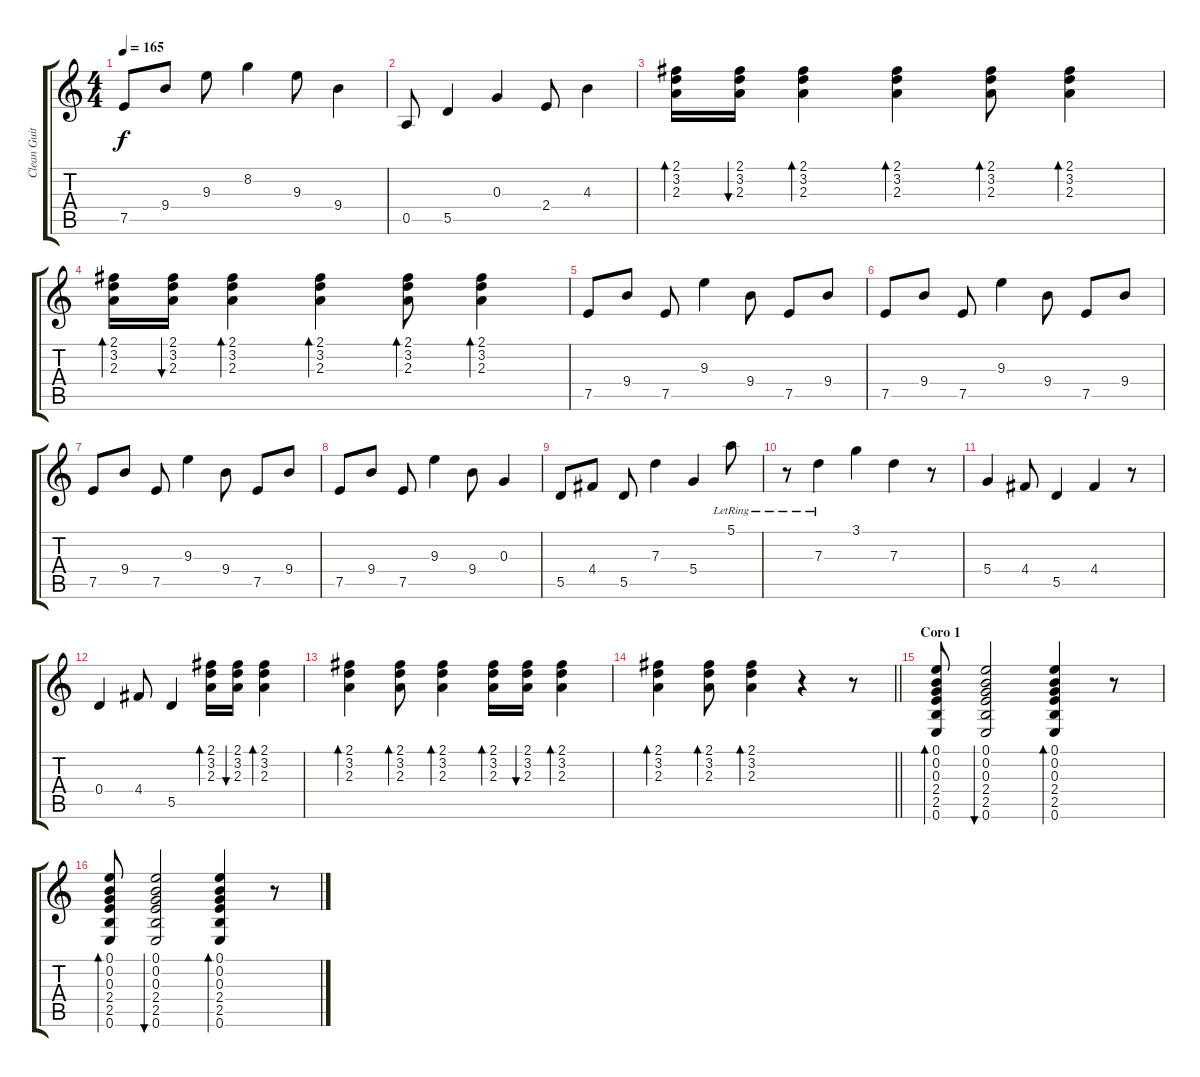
\track ("Clean Guitar" "Clean Guit") {instrument electricguitarclean}
\staff {score tabs}
\tuning (E4 B3 G3 D3 A2 E2) {hide}
\ts (4 4)
\tempo 165
\clef g2
\ks c
7.5.8{dy f} 9.4.8 9.3.8 8.2.4 9.3.8 9.4.4 |
0.5.8 5.5.4 0.3.4 2.4.8 4.3.4 |
(2.1 3.2 2.3).16{bd 120} (2.1 3.2 2.3).16{bu 120} (2.1 3.2 2.3).4{bd 120} (2.1 3.2 2.3).4{bd 120} (2.1 3.2 2.3).8{bd 120} (2.1 3.2 2.3).4{bd 120} |
(2.1 3.2 2.3).16{bd 120} (2.1 3.2 2.3).16{bu 120} (2.1 3.2 2.3).4{bd 120} (2.1 3.2 2.3).4{bd 120} (2.1 3.2 2.3).8{bd 120} (2.1 3.2 2.3).4{bd 120} |
7.5.8 9.4.8 7.5.8 9.3.4 9.4.8 7.5.8 9.4.8 |
7.5.8 9.4.8 7.5.8 9.3.4 9.4.8 7.5.8 9.4.8 |
7.5.8 9.4.8 7.5.8 9.3.4 9.4.8 7.5.8 9.4.8 |
7.5.8 9.4.8 7.5.8 9.3.4 9.4.8 0.3.4 |
5.5.8 4.4.8 5.5.8 7.3.4 5.4.4 5.1{lr}.8 |
r.8 7.3{lr}.4 3.1.4 7.3.4 r.8 |
5.4.4 4.4.8 5.5.4 4.4.4 r.8 |
0.4.4 4.4.8 5.5.4 (2.1 3.2 2.3).16{bd 120} (2.1 3.2 2.3).16{bu 120} (2.1 3.2 2.3).4{bd 120} |
(2.1 3.2 2.3).4{bd 120} (2.1 3.2 2.3).8{bd 120} (2.1 3.2 2.3).4{bd 120} (2.1 3.2 2.3).16{bd 120} (2.1 3.2 2.3).16{bu 120} (2.1 3.2 2.3).4{bd 120} |
\barLineRight lightlight
(2.1 3.2 2.3).4{bd 120} (2.1 3.2 2.3).8{bd 120} (2.1 3.2 2.3).4{bd 120} r.4 r.8 |
\section ("" "Coro 1")
(0.1 0.2 0.3 2.4 2.5 0.6).8{bd 120} (0.1 0.2 0.3 2.4 2.5 0.6).2{bu 120} (0.1 0.2 0.3 2.4 2.5 0.6).4{bd 120} r.8 |
(0.1 0.2 0.3 2.4 2.5 0.6).8{bd 120} (0.1 0.2 0.3 2.4 2.5 0.6).2{bu 120} (0.1 0.2 0.3 2.4 2.5 0.6).4{bd 120} r.8
